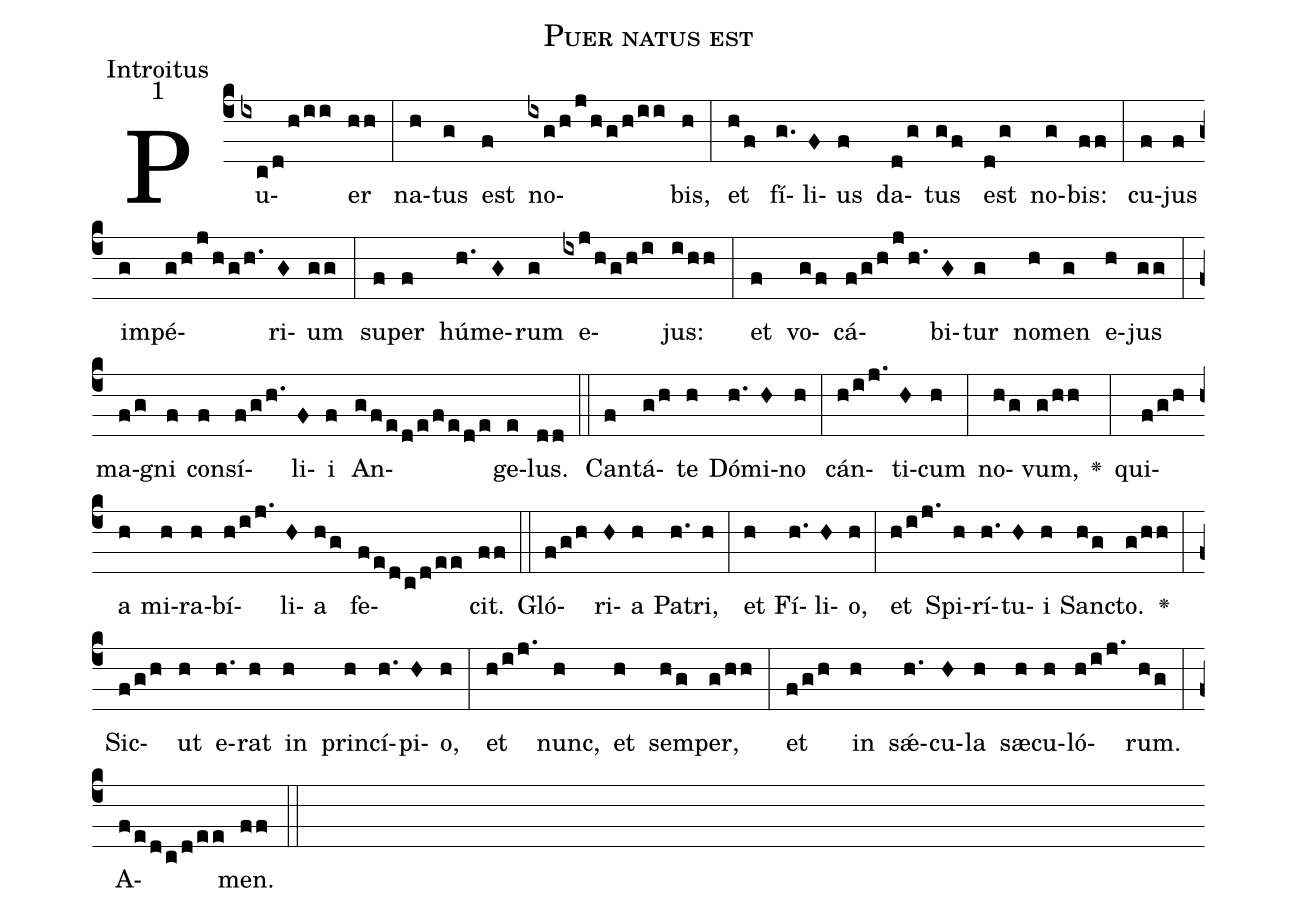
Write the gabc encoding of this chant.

name:Puer natus est;
office-part:Introitus;
mode:1;
%%
(c4)Pu(ixc/d/h/ii)er(hh) (:) na(h)tus(g) est(f) no(ixg/h/j/h/g/h/ii)bis,(h) (:) et(h/f) fí(g.)li(F)us(f) da(d/g)tus(g/f) est(d/g) no(g)bis:(ff) (:) cu(f)jus(f) im(g)pé(g/h/j/h/g/h.)ri(G)um(gg) (:) su(f)per(f) hú(h.)me(G)rum(g) e(ixj/h/g/h/i)jus:(i/hh) (:) et(f) vo(g/f)cá(f/g/h/j/h.)bi(G)tur(g) no(h)men(g) e(h)jus(gg) (:) ma(f/g)gni(f) con(f)sí(f/g/h.)li(F)i(f) An(g/f/e/d/e/f/e/d/e)ge(e)lus.(dd) (::) Can(f)tá(g/h)te(h) Dó(h.)mi(H)no(h) (:) cán(h/i/j.)ti(H)cum(h) (:) no(h/g)vum,(g/hh) <v>\greheightstar</v>(:) qui(f/g/h)a(h) mi(h)ra(h)bí(h/i/j.)li(H)a(h/g) fe(f/e/d/c/d/ee)cit.(ff) (::) Gló(f/g/h)ri(H)a(h) Pa(h.)tri,(h) (:) et(h) Fí(h.)li(H)o,(h) (:) et(h/i/j.) Spi(h)rí(h.)tu(H)i(h) Sanc(h/g)to.(g/hh) <v>\greheightstar</v>(:) Sic(f/g/h)ut(h) e(h.)rat(h) in(h) prin(h)cí(h.)pi(H)o,(h) (:) et(h/i/j.) nunc,(h) et(h) sem(h/g)per,(g/hh) (:) et(f/g/h) in(h) sǽ(h.)cu(H)la(h) sæ(h)cu(h)ló(h/i/j.)rum.(h/g) (:) A(f/e/d/c/d/ee)men.(ff) (::)
